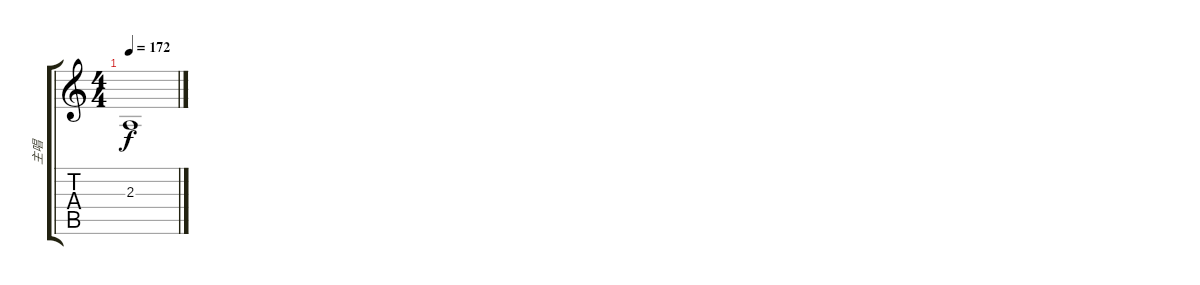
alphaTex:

\track ("主唱" "主唱") {instrument sopranosax}
\staff {score tabs}
\tuning (E4 B3 G3 D3 A2 E2) {hide}
\ts (4 4)
\tempo 172
\clef g2
\ks c
2.3{t}.1{dy f}
